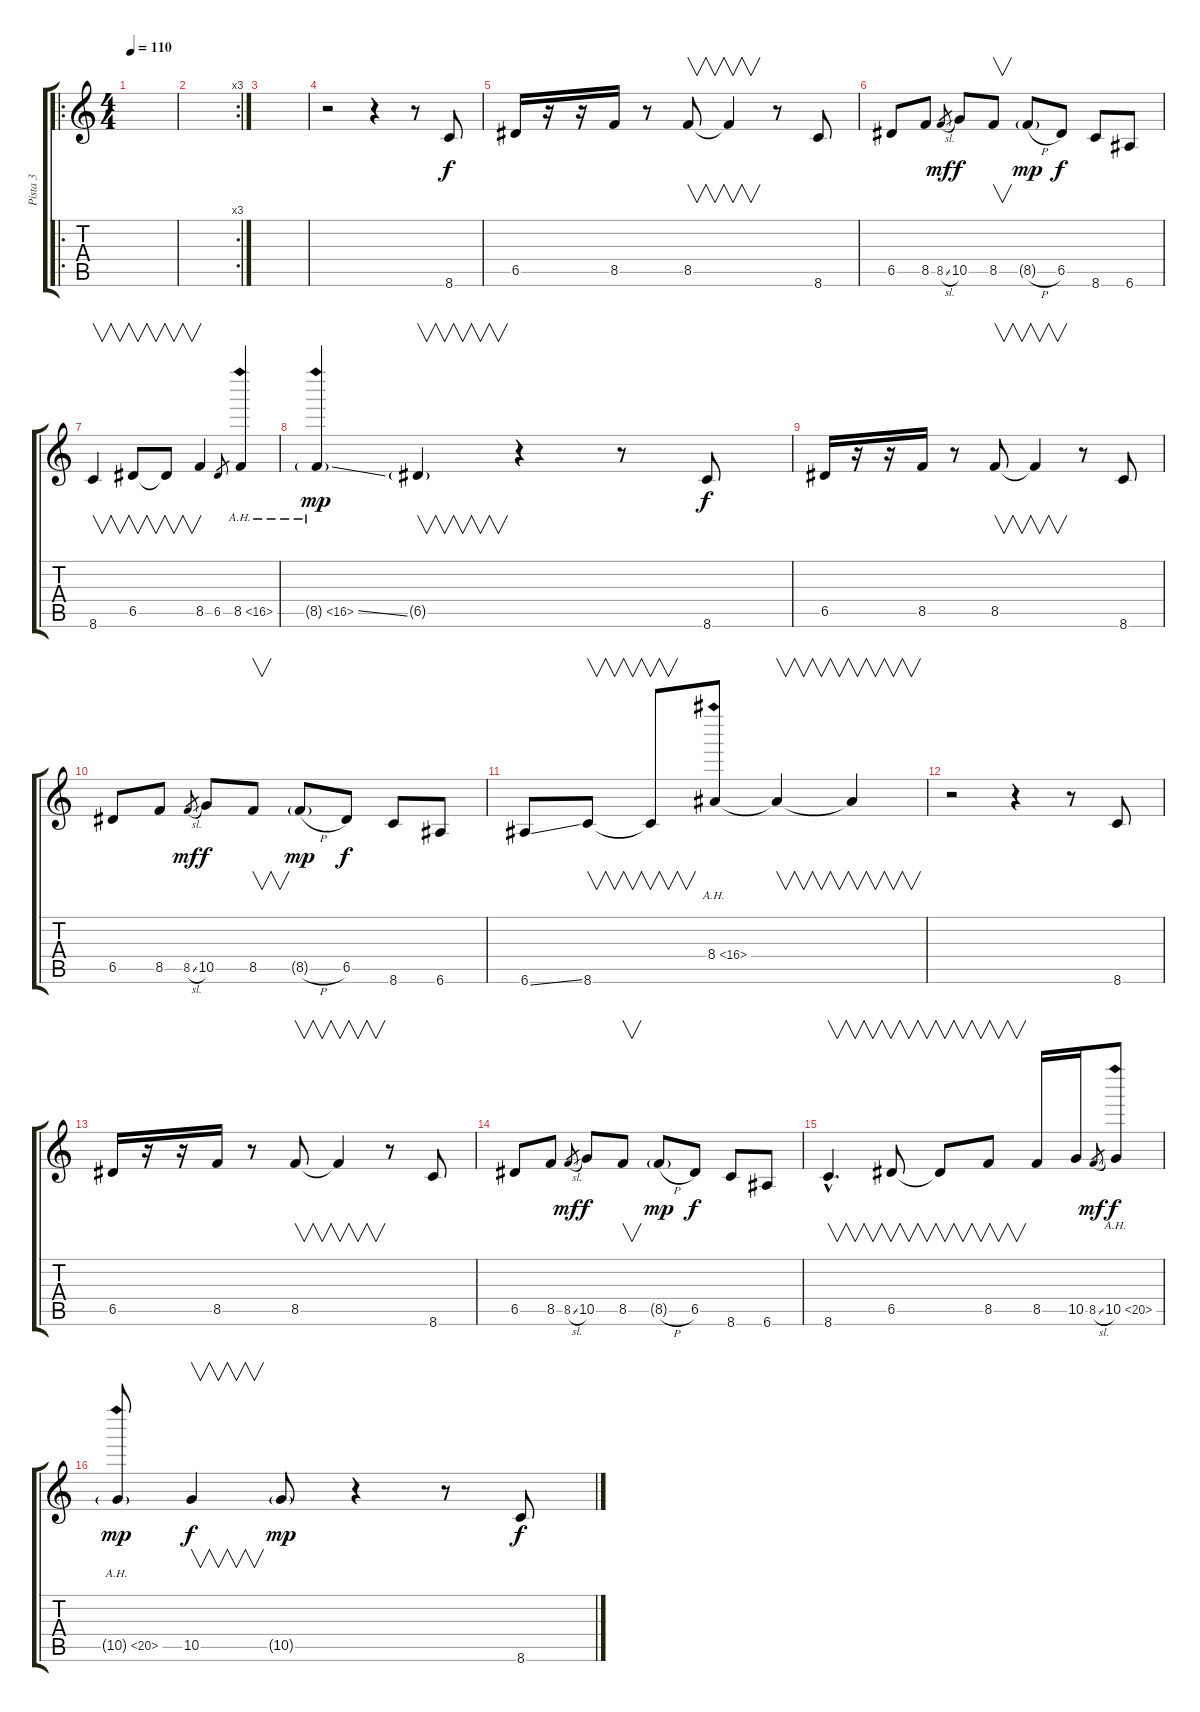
\track ("Pista 3" "Pista 3") {instrument distortionguitar}
\staff {score tabs}
\tuning (E4 B3 G3 D3 A2 E2) {hide}
\ro
\ts (4 4)
\tempo 110
\clef g2
\ks c
|
\rc 3
|
|
r.2 r.4 r.8 8.6.8 |
6.5.16 r.16 r.16 8.5.16 r.8 8.5.8{v} 8.5{t}.4{v} r.8 8.6.8 |
6.5.8 8.5.8 8.5{sl}.8{gr dy mf} 10.5.8{dy f} 8.5.8{v} 8.5{h g}.8{dy mp} 6.5.8{dy f} 8.6.8 6.6.8 |
8.6.4{v} 6.5.8{v} 6.5{t}.8{v} 8.5.4{v} 6.5.8{gr} 8.5{ah 8}.4 |
8.5{ah 8 ss g}.4{dy mp} 6.5{g}.4{v} r.4 r.8 8.6.8{dy f} |
6.5.16 r.16 r.16 8.5.16 r.8 8.5.8{v} 8.5{t}.4{v} r.8 8.6.8 |
6.5.8 8.5.8 8.5{sl}.8{gr dy mf} 10.5.8{dy f} 8.5.8{v} 8.5{h g}.8{dy mp} 6.5.8{dy f} 8.6.8 6.6.8 |
6.6{ss}.8 8.6.8{v} 8.6{t}.8{v} 8.4{ah 8}.8 8.4{t}.4{v} 8.4{t}.4{v} |
r.2 r.4 r.8 8.6.8 |
6.5.16 r.16 r.16 8.5.16 r.8 8.5.8{v} 8.5{t}.4{v} r.8 8.6.8 |
6.5.8 8.5.8 8.5{sl}.8{gr dy mf} 10.5.8{dy f} 8.5.8{v} 8.5{h g}.8{dy mp} 6.5.8{dy f} 8.6.8 6.6.8 |
8.6{hac}.4{v d} 6.5.8{v} 6.5{t}.8{v} 8.5.8{v} 8.5.16 10.5.16 8.5{sl}.8{gr dy mf} 10.5{ah 10}.8{dy f} |
10.5{ah 10 g}.8{dy mp} 10.5.4{v dy f} 10.5{ss g}.8{dy mp} r.4 r.8 8.6.8{dy f}
